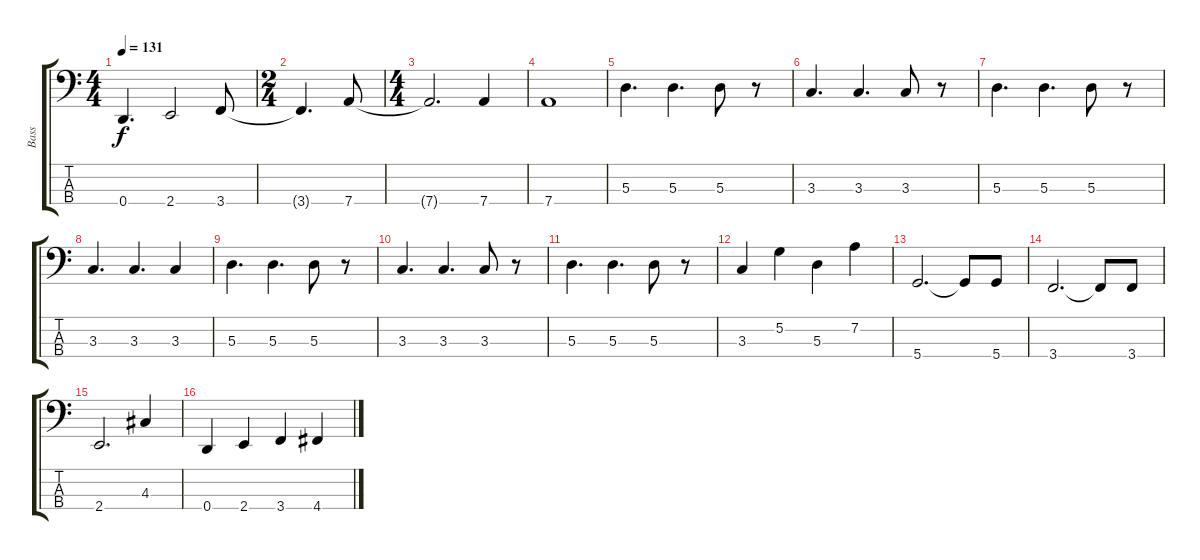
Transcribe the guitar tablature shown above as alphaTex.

\track ("Bass" "Bass") {instrument electricbassfinger}
\staff {score tabs}
\tuning (G2 D2 A1 D1) {hide}
\ts (4 4)
\tempo 131
\clef f4
\ks c
0.4{t}.4{d dy f} 2.4.2 3.4.8 |
\ts (2 4)
3.4{t}.4{d} 7.4.8 |
\ts (4 4)
7.4{t}.2{d} 7.4.4 |
7.4.1 |
5.3.4{d} 5.3.4{d} 5.3.8 r.8 |
3.3.4{d} 3.3.4{d} 3.3.8 r.8 |
5.3.4{d} 5.3.4{d} 5.3.8 r.8 |
3.3.4{d} 3.3.4{d} 3.3.4 |
5.3.4{d} 5.3.4{d} 5.3.8 r.8 |
3.3.4{d} 3.3.4{d} 3.3.8 r.8 |
5.3.4{d} 5.3.4{d} 5.3.8 r.8 |
3.3.4 5.2.4 5.3.4 7.2.4 |
5.4.2{d} 5.4{t}.8 5.4.8 |
3.4.2{d} 3.4{t}.8 3.4.8 |
2.4.2{d} 4.3.4 |
0.4.4 2.4.4 3.4.4 4.4.4
